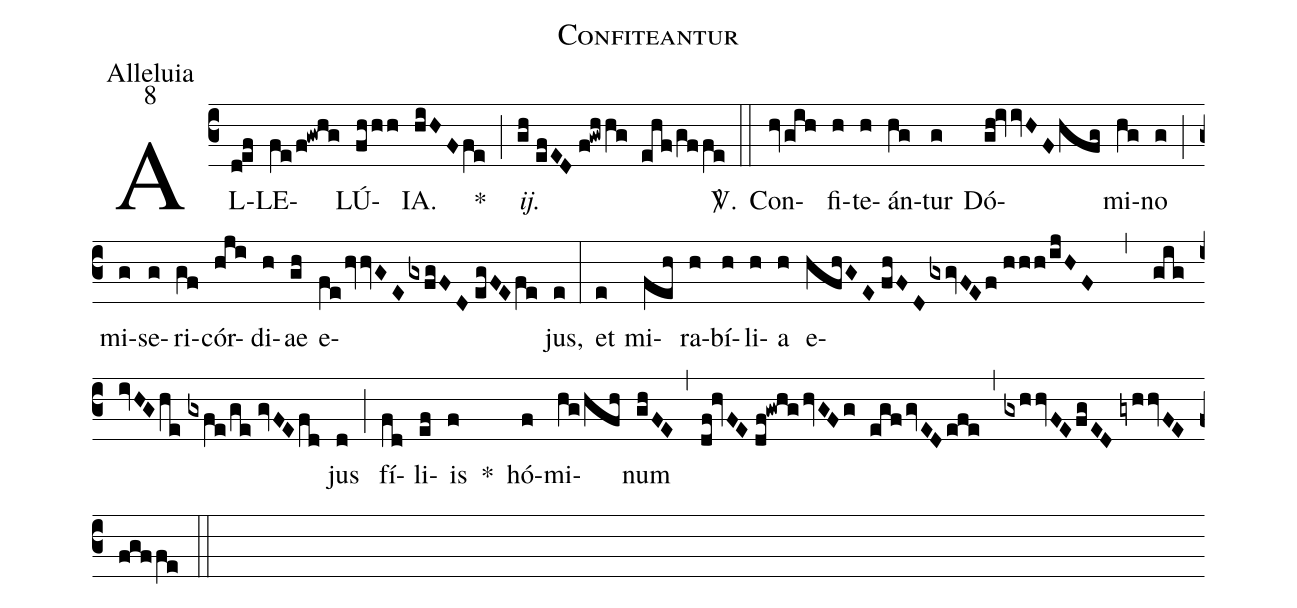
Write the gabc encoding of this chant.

name:Confiteantur;
office-part:Alleluia;
mode:8;
%%
(c3) AL(d!ef)LE(fe/f!gwhg)LÚ(fhhh)IA.(hiHF/fe) *(;) <i>ij.</i>(gh//efED//f!gwhhg ehf/gffe) <sp>V/</sp>.(::) Con(hv/gih)fi(h)te(h)án(hg)tur(g) Dó(gh!ivvHF/hfg)mi(hg)no(g) (;) mi(g)se(g)ri(gf)cór(hji)di(h)ae(gh) e(fe/hvvGE/gxfgFD//egFE/fe)jus,(e) (:) et(e) mi(feh)ra(h)bí(h)li(h)a(h) e(hfhGE//fhFD/gxgvFE/f//hhh/ijHF/ , gig/ivHG/he//gxfe/ge//gvFE/fd)jus(d) (;) fí(fd)li(ef)is(f) *() hó(f)mi(hg/hfh)num(ghFE) (,) (df!hvFE//df!gwhg/hvGFg egf/gvED/efe) (,) (gxhhvFE/fgED//gyhhvFE/fgffe) (::)
